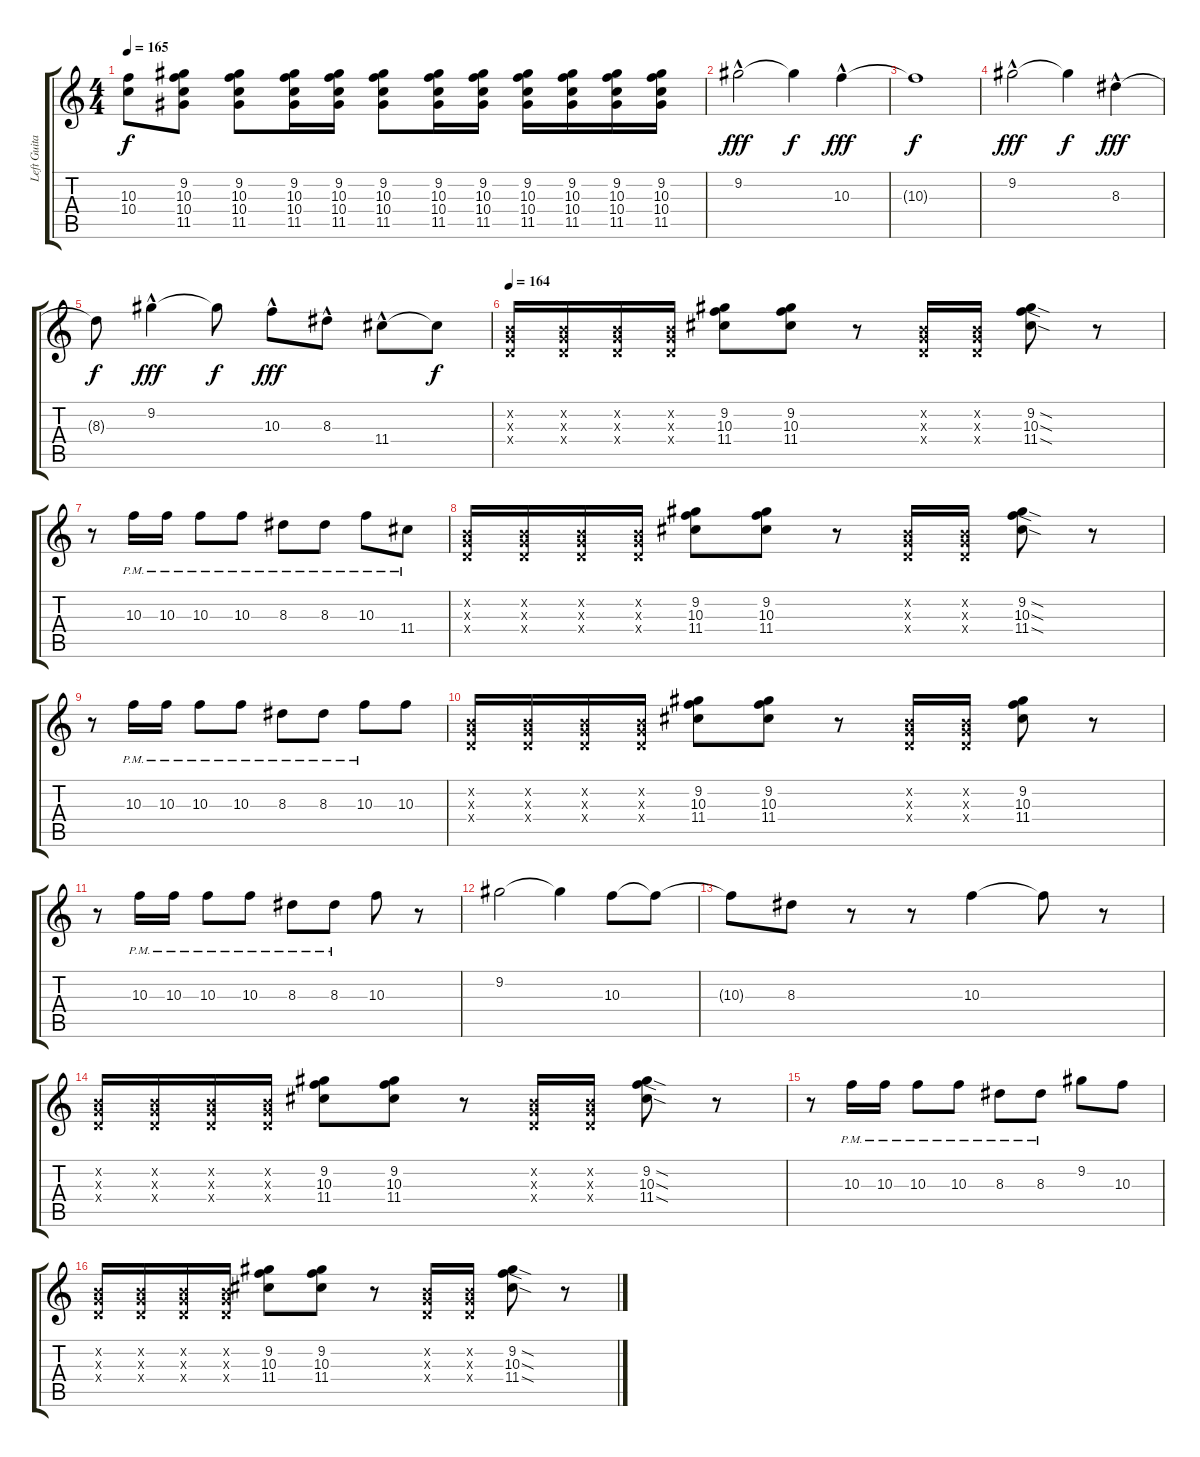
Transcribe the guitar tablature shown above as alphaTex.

\track ("Left Guitar" "Left Guita") {instrument overdrivenguitar bank 255}
\staff {score tabs}
\tuning (E4 B3 G3 D3 A2 E2) {hide}
\ts (4 4)
\tempo 165
\clef g2
\ks c
(10.3{t} 10.4{t}).8{dy f} (9.2 10.3 10.4 11.5).8 (9.2 10.3 10.4 11.5).8 (9.2 10.3 10.4 11.5).16 (9.2 10.3 10.4 11.5).16 (9.2 10.3 10.4 11.5).8 (9.2 10.3 10.4 11.5).16 (9.2 10.3 10.4 11.5).16 (9.2 10.3 10.4 11.5).16 (9.2 10.3 10.4 11.5).16 (9.2 10.3 10.4 11.5).16 (9.2 10.3 10.4 11.5).16 |
9.2{hac}.2{dy fff instrument overdrivenguitar} 9.2{t}.4{dy f} 10.3{hac}.4{dy fff} |
10.3{t}.1{dy f} |
9.2{hac}.2{dy fff} 9.2{t}.4{dy f} 8.3{hac}.4{dy fff} |
8.3{t}.8{dy f} 9.2{hac}.4{dy fff} 9.2{t}.8{dy f} 10.3{hac}.8{dy fff} 8.3{hac}.8 11.4{hac}.8 11.4{t}.8{dy f} |
\tempo 164
(0.2{x} 0.3{x} 0.4{x}).16 (0.2{x} 0.3{x} 0.4{x}).16 (0.2{x} 0.3{x} 0.4{x}).16 (0.2{x} 0.3{x} 0.4{x}).16 (9.2 10.3 11.4).8 (9.2 10.3 11.4).8 r.8 (0.2{x} 0.3{x} 0.4{x}).16 (0.2{x} 0.3{x} 0.4{x}).16 (9.2{sod} 10.3{sod} 11.4{sod}).8 r.8 |
r.8 10.3{pm}.16 10.3{pm}.16 10.3{pm}.8 10.3{pm}.8 8.3{pm}.8 8.3{pm}.8 10.3{pm}.8 11.4{pm}.8 |
(0.2{x} 0.3{x} 0.4{x}).16 (0.2{x} 0.3{x} 0.4{x}).16 (0.2{x} 0.3{x} 0.4{x}).16 (0.2{x} 0.3{x} 0.4{x}).16 (9.2 10.3 11.4).8 (9.2 10.3 11.4).8 r.8 (0.2{x} 0.3{x} 0.4{x}).16 (0.2{x} 0.3{x} 0.4{x}).16 (9.2{sod} 10.3{sod} 11.4{sod}).8 r.8 |
r.8 10.3{pm}.16 10.3{pm}.16 10.3{pm}.8 10.3{pm}.8 8.3{pm}.8 8.3{pm}.8 10.3{pm}.8 10.3.8 |
(0.2{x} 0.3{x} 0.4{x}).16 (0.2{x} 0.3{x} 0.4{x}).16 (0.2{x} 0.3{x} 0.4{x}).16 (0.2{x} 0.3{x} 0.4{x}).16 (9.2 10.3 11.4).8 (9.2 10.3 11.4).8 r.8 (0.2{x} 0.3{x} 0.4{x}).16 (0.2{x} 0.3{x} 0.4{x}).16 (9.2 10.3 11.4).8 r.8 |
r.8 10.3{pm}.16 10.3{pm}.16 10.3{pm}.8 10.3{pm}.8 8.3{pm}.8 8.3{pm}.8 10.3.8 r.8 |
9.2.2 9.2{t}.4 10.3.8 10.3{t}.8 |
10.3{t}.8 8.3.8 r.8 r.8 10.3.4 10.3{t}.8 r.8 |
(0.2{x} 0.3{x} 0.4{x}).16 (0.2{x} 0.3{x} 0.4{x}).16 (0.2{x} 0.3{x} 0.4{x}).16 (0.2{x} 0.3{x} 0.4{x}).16 (9.2 10.3 11.4).8 (9.2 10.3 11.4).8 r.8 (0.2{x} 0.3{x} 0.4{x}).16 (0.2{x} 0.3{x} 0.4{x}).16 (9.2{sod} 10.3{sod} 11.4{sod}).8 r.8 |
r.8 10.3{pm}.16 10.3{pm}.16 10.3{pm}.8 10.3{pm}.8 8.3{pm}.8 8.3{pm}.8 9.2.8 10.3.8 |
(0.2{x} 0.3{x} 0.4{x}).16 (0.2{x} 0.3{x} 0.4{x}).16 (0.2{x} 0.3{x} 0.4{x}).16 (0.2{x} 0.3{x} 0.4{x}).16 (9.2 10.3 11.4).8 (9.2 10.3 11.4).8 r.8 (0.2{x} 0.3{x} 0.4{x}).16 (0.2{x} 0.3{x} 0.4{x}).16 (9.2{sod} 10.3{sod} 11.4{sod}).8 r.8
